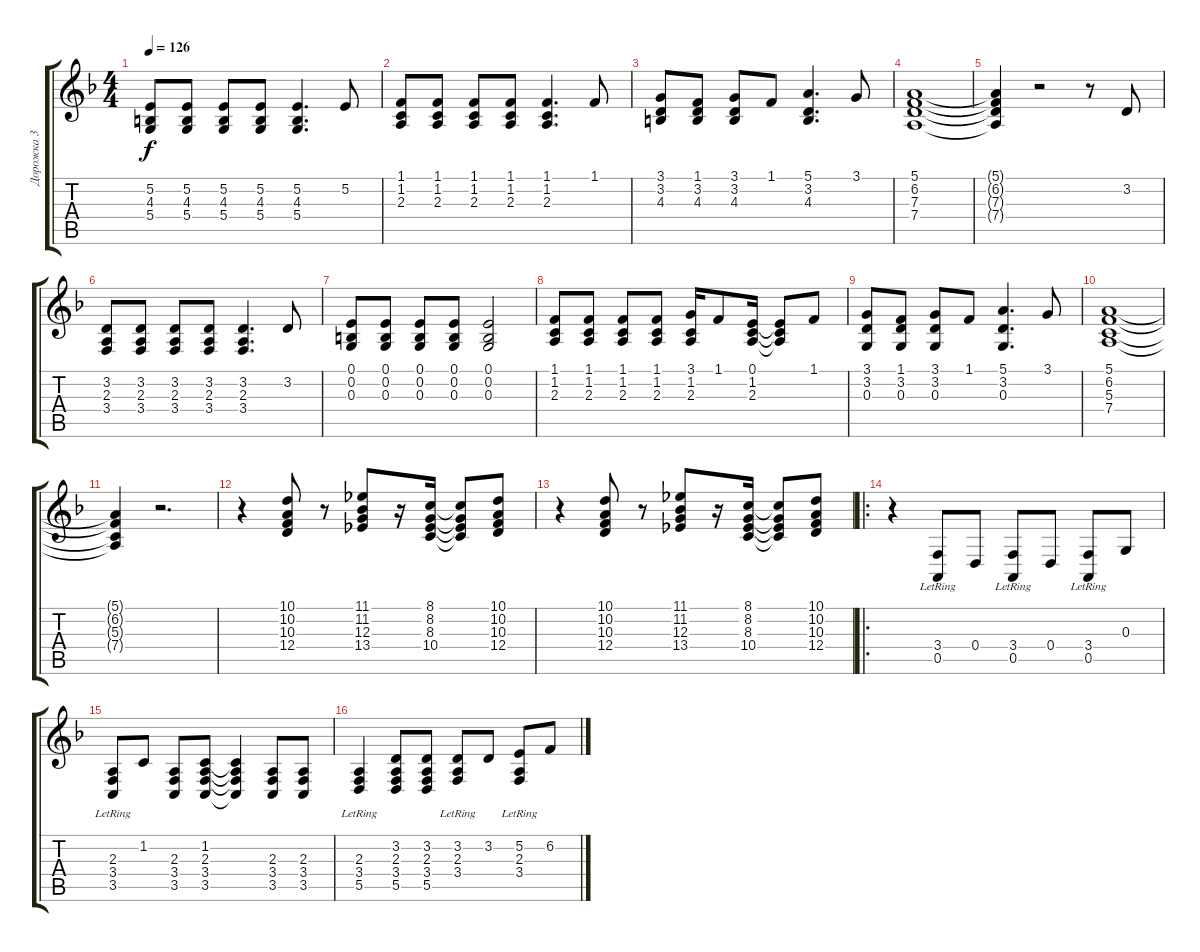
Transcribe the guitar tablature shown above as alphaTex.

\track ("Дорожка 3" "Дорожка 3") {instrument acousticgrandpiano}
\staff {score tabs}
\tuning (E4 B3 G3 D3 A2 E2) {hide}
\ts (4 4)
\tempo 126
\clef g2
\ks dminor
(5.2 4.3 5.4).8{dy f} (5.2 4.3 5.4).8 (5.2 4.3 5.4).8 (5.2 4.3 5.4).8 (5.2 4.3 5.4).4{d} 5.2.8 |
(1.1 1.2 2.3).8 (1.1 1.2 2.3).8 (1.1 1.2 2.3).8 (1.1 1.2 2.3).8 (1.1 1.2 2.3).4{d} 1.1.8 |
(3.1 3.2 4.3).8 (1.1 3.2 4.3).8 (3.1 3.2 4.3).8 1.1.8 (5.1 3.2 4.3).4{d} 3.1.8 |
(5.1 6.2 7.3 7.4).1 |
(5.1{t} 6.2{t} 7.3{t} 7.4{t}).4 r.2 r.8 3.2.8 |
(3.2 2.3 3.4).8 (3.2 2.3 3.4).8 (3.2 2.3 3.4).8 (3.2 2.3 3.4).8 (3.2 2.3 3.4).4{d} 3.2.8 |
(0.1 0.2 0.3).8 (0.1 0.2 0.3).8 (0.1 0.2 0.3).8 (0.1 0.2 0.3).8 (0.1 0.2 0.3).2 |
(1.1 1.2 2.3).8 (1.1 1.2 2.3).8 (1.1 1.2 2.3).8 (1.1 1.2 2.3).8 (3.1 1.2 2.3).16 1.1.8 (0.1 1.2 2.3).16 (0.1{t} 1.2{t} 2.3{t}).8 1.1.8 |
(3.1 3.2 0.3).8 (1.1 3.2 0.3).8 (3.1 3.2 0.3).8 1.1.8 (5.1 3.2 0.3).4{d} 3.1.8 |
(5.1 6.2 5.3 7.4).1 |
(5.1{t} 6.2{t} 5.3{t} 7.4{t}).4 r.2{d} |
r.4 (10.1 10.2 10.3 12.4).8 r.8 (11.1 11.2 12.3 13.4).8 r.16 (8.1 8.2 8.3 10.4).16 (8.1{t} 8.2{t} 8.3{t} 10.4{t}).8 (10.1 10.2 10.3 12.4).8 |
r.4 (10.1 10.2 10.3 12.4).8 r.8 (11.1 11.2 12.3 13.4).8 r.16 (8.1 8.2 8.3 10.4).16 (8.1{t} 8.2{t} 8.3{t} 10.4{t}).8 (10.1 10.2 10.3 12.4).8 |
\ro
r.4 (3.4 0.5{lr}).8 0.4.8 (3.4 0.5{lr}).8 0.4.8 (3.4 0.5{lr}).8 0.3.8 |
(2.3 3.4 3.5{lr}).8 1.2.8 (2.3 3.4 3.5).8 (1.2 2.3 3.4 3.5).8 (1.2{t} 2.3{t} 3.4{t} 3.5{t}).4 (2.3 3.4 3.5).8 (2.3 3.4 3.5).8 |
(2.3 3.4 5.5{lr}).4 (3.2 2.3 3.4 5.5).8 (3.2 2.3 3.4 5.5).8 (3.2 2.3 3.4{lr}).8 3.2.8 (5.2 2.3 3.4{lr}).8 6.2.8
